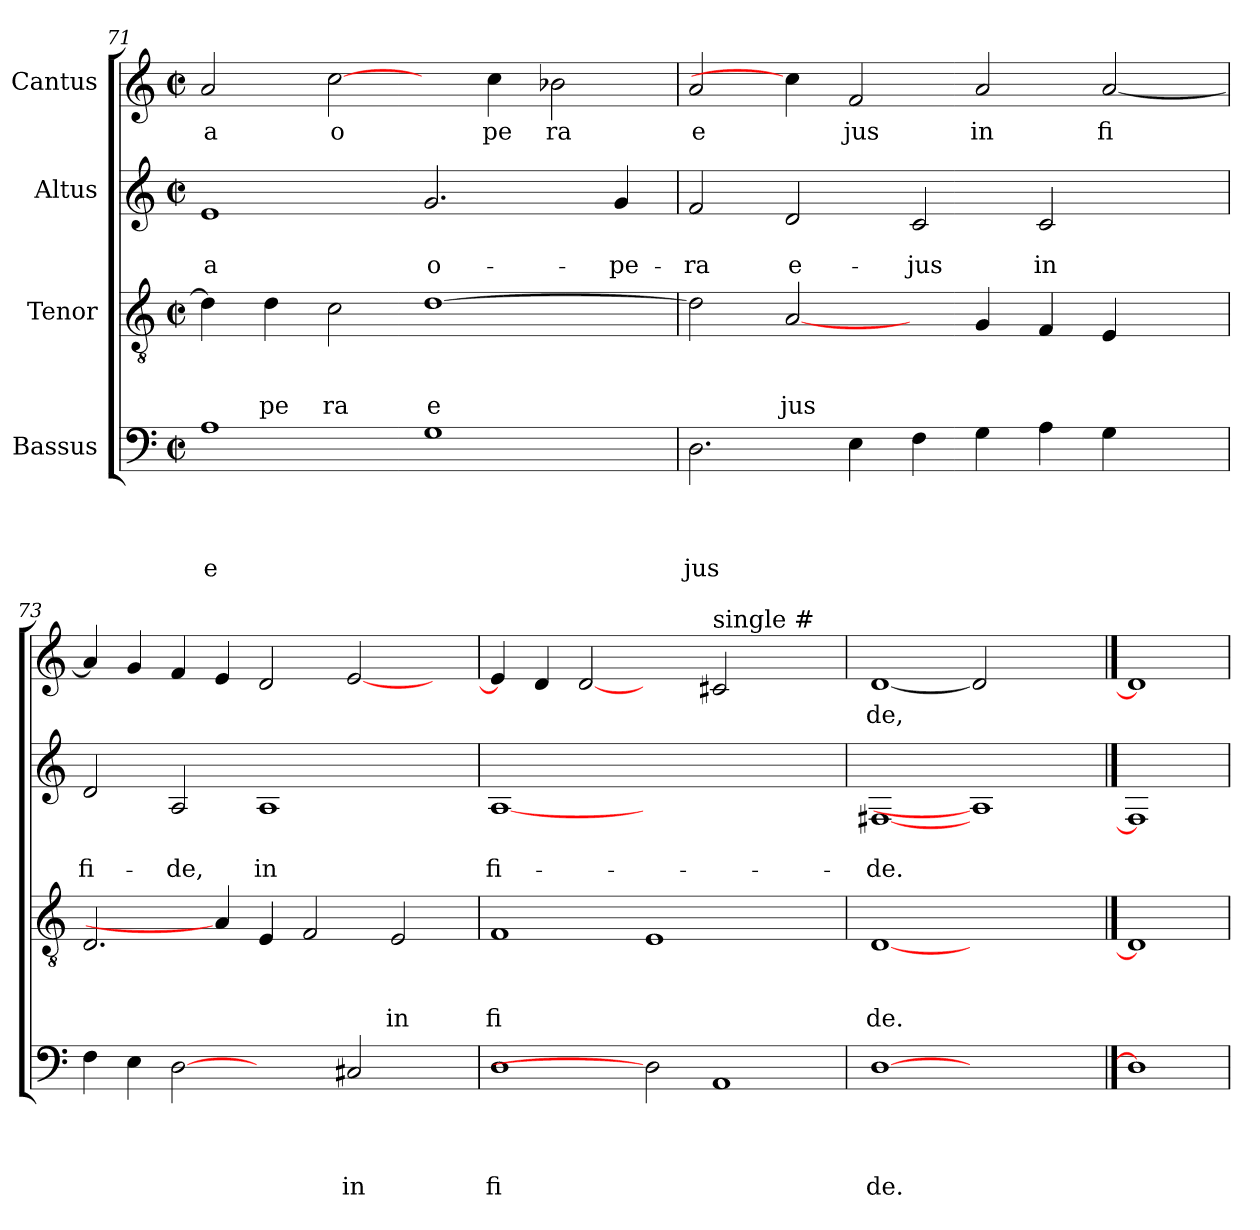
**kern	**text	**text	**text	**text	**kern	**text	**text	**text	**kern	**text	**text	**kern	**text
*part4	*part4	*part4	*part4	*part4	*part3	*part3	*part3	*part3	*part2	*part2	*part2	*part1	*part1
*staff4	*staff4	*staff4	*staff4	*staff4	*staff3	*staff3	*staff3	*staff3	*staff2	*staff2	*staff2	*staff1	*staff1
*I"Bassus	*	*	*	*	*I"Tenor	*	*	*	*I"Altus	*	*	*I"Cantus	*
*clefF4	*	*	*	*	*clefGv2	*	*	*	*clefG2	*	*	*clefG2	*
*k[]	*	*	*	*	*k[]	*	*	*	*k[]	*	*	*k[]	*
*C:	*	*	*	*	*C:	*	*	*	*C:	*	*	*C:	*
*M2/2	*	*	*	*	*M2/2	*	*	*	*M2/2	*	*	*M2/2	*
*met(c|)	*	*	*	*	*met(c|)	*	*	*	*met(c|)	*	*	*met(c|)	*
=71	=71	=71	=71	=71	=71	=71	=71	=71	=71	=71	=71	=71	=71
!	!	!	!	!LO:LY:b	!	!	!	!	!	!	!LO:LY:b	!	!LO:LY:b
1A	.	.	.	e	4d\]	.	.	.	1e	.	-a	2a/	a
!	!	!	!	!	!	!	!	!LO:LY:b	!	!	!	!	!
.	.	.	.	.	4d\	.	.	pe	.	.	.	.	.
!	!	!	!	!	!	!	!	!LO:LY:b	!	!	!	!	!LO:LY:b
.	.	.	.	.	2c\	.	.	ra	.	.	.	[2cc\	o
!	!	!	!	!	!	!	!	!LO:LY:b	!	!	!LO:LY:b	!	!
1G	.	.	.	.	[>1d	.	.	e	2.g/	.	o-	4ryy	.
!	!	!	!	!	!	!	!	!	!	!	!	!	!LO:LY:b
.	.	.	.	.	.	.	.	.	.	.	.	4cc\	pe
!	!	!	!	!	!	!	!	!	!	!	!	!	!LO:LY:b
.	.	.	.	.	.	.	.	.	.	.	.	2b-X\	ra
!	!	!	!	!	!	!	!	!	!	!	!LO:LY:b	!	!
.	.	.	.	.	.	.	.	.	4g/	.	-pe-	.	.
=72	=72	=72	=72	=72	=72	=72	=72	=72	=72	=72	=72	=72	=72
!	!	!	!	!LO:LY:b	!	!	!	!	!	!	!LO:LY:b	!	!LO:LY:b
2.D\	.	.	.	jus	2d\]	.	.	.	2f/	.	-ra	2a/	e
!	!	!	!	!	!	!	!	!LO:LY:b	!	!	!LO:LY:b	!	!
.	.	.	.	.	[2A/	.	.	jus	2d/	.	e-	4cc\]	.
!	!	!	!	!	!	!	!	!	!	!	!	!	!LO:LY:b
4E\	.	.	.	.	.	.	.	.	.	.	.	2f/	jus
!	!	!	!	!	!	!	!	!	!	!	!LO:LY:b	!	!
4F\	.	.	.	.	4ryy	.	.	.	2c/	.	-jus	.	.
!	!	!	!	!	!	!	!	!	!	!	!	!	!LO:LY:b
4G\	.	.	.	.	4G/	.	.	.	.	.	.	2a/	in
!	!	!	!	!	!	!	!	!	!	!	!LO:LY:b	!	!
4A\	.	.	.	.	4F/	.	.	.	2c/	.	in	.	.
!	!	!	!	!	!	!	!	!	!	!	!	!	!LO:LY:b
4G\	.	.	.	.	4E/	.	.	.	.	.	.	[<2a/	fi
4ryy	.	.	.	.	4ryy	.	.	.	4ryy	.	.	.	.
=73	=73	=73	=73	=73	=73	=73	=73	=73	=73	=73	=73	=73	=73
!	!	!	!	!	!	!	!	!	!	!	!LO:LY:b	!	!
4F\	.	.	.	.	2.D/	.	.	.	2d/	.	fi-	4a/]	.
4E\	.	.	.	.	.	.	.	.	.	.	.	4g/	.
!	!	!	!	!	!	!	!	!	!	!	!LO:LY:b	!	!
[2D	.	.	.	.	.	.	.	.	2A/	.	-de,	4f/	.
.	.	.	.	.	4A/]	.	.	.	.	.	.	4e/	.
!	!	!	!	!	!	!	!	!	!	!	!LO:LY:b	!	!
2ryy	.	.	.	.	4E/	.	.	.	1A	.	in	2d/	.
.	.	.	.	.	2F/	.	.	.	.	.	.	.	.
!	!	!	!	!LO:LY:b	!	!	!	!	!	!	!	!	!
2C#X/	.	.	.	in	.	.	.	.	.	.	.	[<2e/	.
!	!	!	!	!	!	!	!	!LO:LY:b	!	!	!	!	!
.	.	.	.	.	2E/	.	.	in	.	.	.	.	.
4ryy	.	.	.	.	.	.	.	.	4ryy	.	.	4ryy	.
=74	=74	=74	=74	=74	=74	=74	=74	=74	=74	=74	=74	=74	=74
!	!	!	!	!LO:LY:b	!	!	!	!LO:LY:b	!	!	!LO:LY:b	!	!
1D	.	.	.	fi	1F	.	.	fi	[1A	.	fi-	4e/]	.
.	.	.	.	.	.	.	.	.	.	.	.	4d/	.
.	.	.	.	.	.	.	.	.	.	.	.	[2d	.
2D]	.	.	.	.	1E	.	.	.	1.ryy	.	.	2ryy	.
!	!	!	!	!	!	!	!	!	!	!	!	!LO:TX:a:t=single #	!
1AA	.	.	.	.	.	.	.	.	.	.	.	2c#/	.
.	.	.	.	.	2ryy	.	.	.	.	.	.	2ryy	.
=75	=75	=75	=75	=75	=75	=75	=75	=75	=75	=75	=75	=75	=75
!	!	!	!	!LO:LY:b	!	!	!	!LO:LY:b	!	!	!LO:LY:b	!	!LO:LY:b
[1D	.	.	.	de.	[1D	.	.	de.	[1F#X	.	-de.	[1d	de,
1ryy	.	.	.	.	1ryy	.	.	.	1A]	.	.	2d]	.
.	.	.	.	.	.	.	.	.	.	.	.	2ryy	.
==76	==76	==76	==76	==76	==76	==76	==76	==76	==76	==76	==76	==76	==76
1D]	.	.	.	.	1D]	.	.	.	1F#]	.	.	1d]	.
=	=	=	=	=	=	=	=	=	=	=	=	=	=
*-	*-	*-	*-	*-	*-	*-	*-	*-	*-	*-	*-	*-	*-
